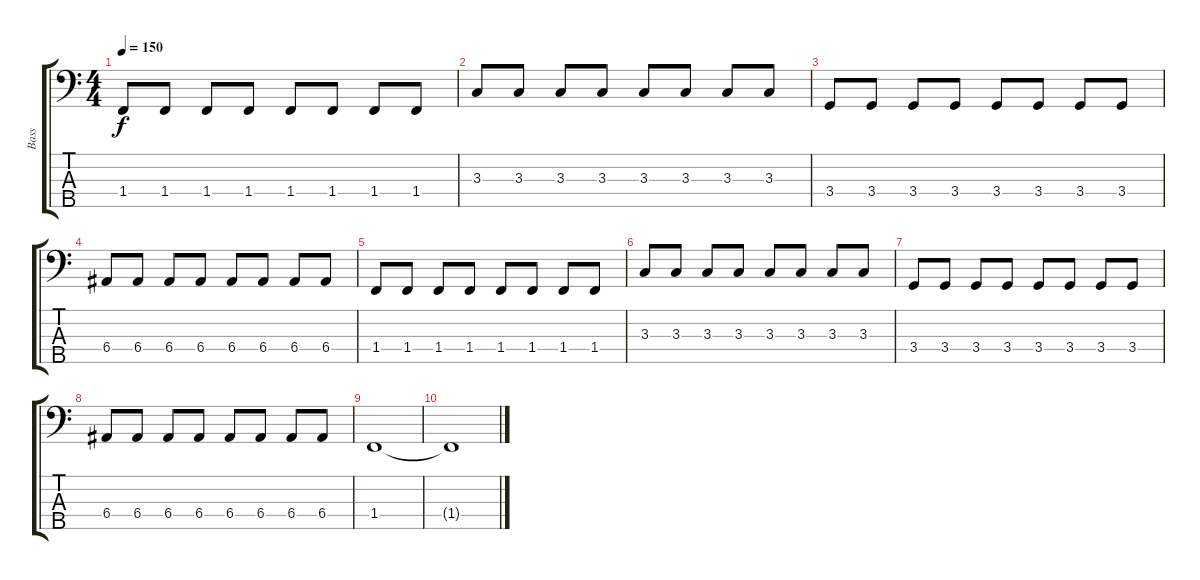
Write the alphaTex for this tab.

\track ("Bass" "Bass") {instrument electricbassfinger}
\staff {score tabs}
\tuning (G2 D2 A1 E1 B0) {hide}
\ts (4 4)
\tempo 150
\clef f4
\ks c
1.4.8{dy f} 1.4.8 1.4.8 1.4.8 1.4.8 1.4.8 1.4.8 1.4.8 |
3.3.8 3.3.8 3.3.8 3.3.8 3.3.8 3.3.8 3.3.8 3.3.8 |
3.4.8 3.4.8 3.4.8 3.4.8 3.4.8 3.4.8 3.4.8 3.4.8 |
6.4.8 6.4.8 6.4.8 6.4.8 6.4.8 6.4.8 6.4.8 6.4.8 |
1.4.8 1.4.8 1.4.8 1.4.8 1.4.8 1.4.8 1.4.8 1.4.8 |
3.3.8 3.3.8 3.3.8 3.3.8 3.3.8 3.3.8 3.3.8 3.3.8 |
3.4.8 3.4.8 3.4.8 3.4.8 3.4.8 3.4.8 3.4.8 3.4.8 |
6.4.8 6.4.8 6.4.8 6.4.8 6.4.8 6.4.8 6.4.8 6.4.8 |
1.4.1 |
1.4{t}.1
